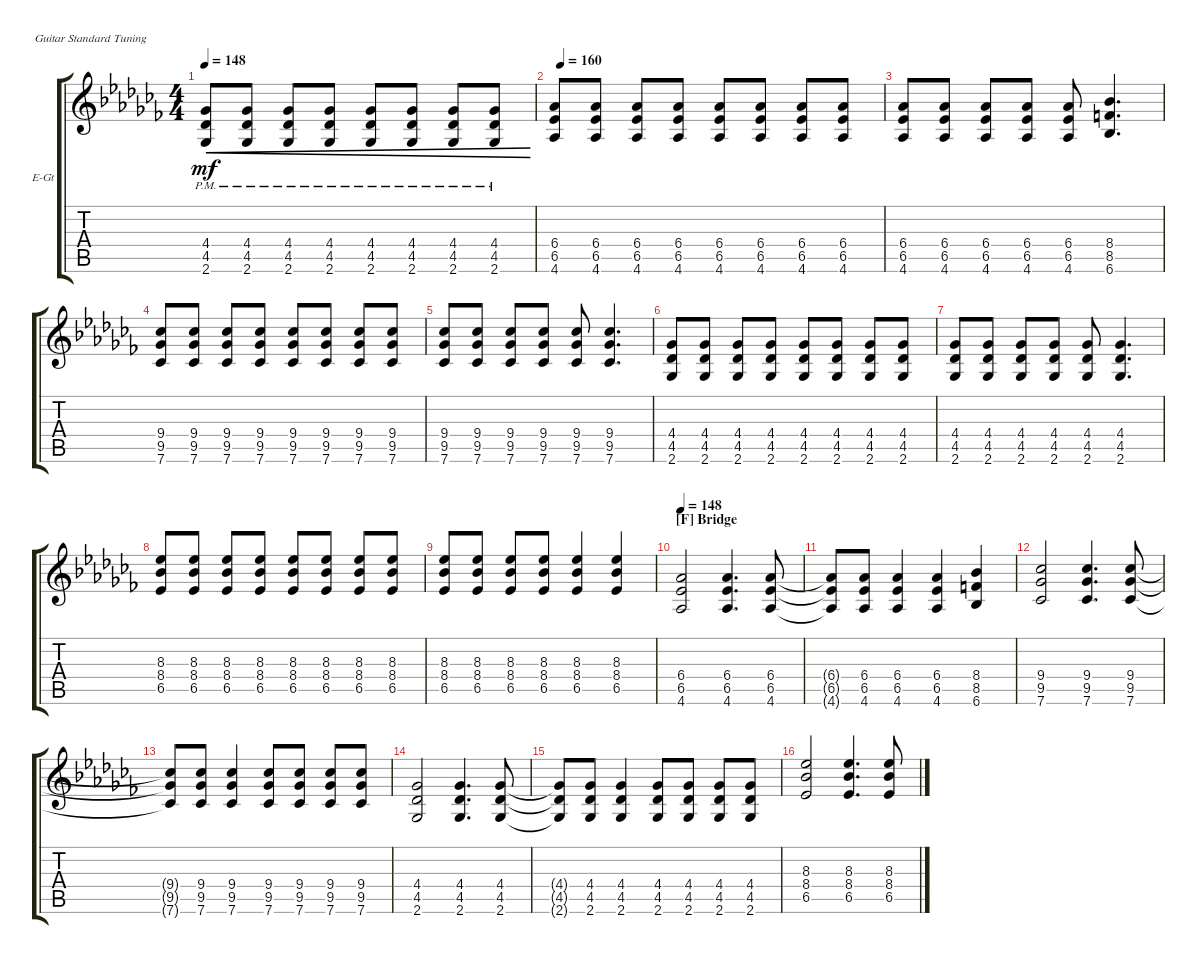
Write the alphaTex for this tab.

\defaultSystemsLayout 4
\bracketExtendMode groupsimilarinstruments
\firstSystemTrackNameOrientation horizontal
\otherSystemsTrackNameOrientation horizontal
\track ("Electric Guitar (Drive)" "E-Gt") {instrument overdrivenguitar}
\staff {score tabs}
\tuning (E4 B3 G3 D3 A2 E2)
\ts (4 4)
\tempo 148
\clef g2
\ks abminor
(2.6{pm} 4.5{pm} 4.4{pm}).8{cre dy mf} (2.6{pm} 4.5{pm} 4.4{pm}).8{cre} (2.6{pm} 4.5{pm} 4.4{pm}).8{cre} (2.6{pm} 4.5{pm} 4.4{pm}).8{cre} (2.6{pm} 4.5{pm} 4.4{pm}).8{cre} (2.6{pm} 4.5{pm} 4.4{pm}).8{cre} (2.6{pm} 4.5{pm} 4.4{pm}).8{cre} (2.6{pm} 4.5{pm} 4.4{pm}).8{cre} |
\tempo (160 0.0217391)
(4.6 6.5 6.4).8 (4.6 6.5 6.4).8 (4.6 6.5 6.4).8 (4.6 6.5 6.4).8 (4.6 6.5 6.4).8 (4.6 6.5 6.4).8 (4.6 6.5 6.4).8 (4.6 6.5 6.4).8 |
(4.6 6.5 6.4).8 (4.6 6.5 6.4).8 (4.6 6.5 6.4).8 (4.6 6.5 6.4).8 (4.6 6.5 6.4).8 (6.6 8.5 8.4).4{d} |
(7.6 9.5 9.4).8 (7.6 9.5 9.4).8 (7.6 9.5 9.4).8 (7.6 9.5 9.4).8 (7.6 9.5 9.4).8 (7.6 9.5 9.4).8 (7.6 9.5 9.4).8 (7.6 9.5 9.4).8 |
(7.6 9.5 9.4).8 (7.6 9.5 9.4).8 (7.6 9.5 9.4).8 (7.6 9.5 9.4).8 (7.6 9.5 9.4).8 (7.6 9.5 9.4).4{d} |
(2.6 4.5 4.4).8 (2.6 4.5 4.4).8 (2.6 4.5 4.4).8 (2.6 4.5 4.4).8 (2.6 4.5 4.4).8 (2.6 4.5 4.4).8 (2.6 4.5 4.4).8 (2.6 4.5 4.4).8 |
(2.6 4.5 4.4).8 (2.6 4.5 4.4).8 (2.6 4.5 4.4).8 (2.6 4.5 4.4).8 (2.6 4.5 4.4).8 (2.6 4.5 4.4).4{d} |
(6.5 8.4 8.3).8 (6.5 8.4 8.3).8 (6.5 8.4 8.3).8 (6.5 8.4 8.3).8 (6.5 8.4 8.3).8 (6.5 8.4 8.3).8 (6.5 8.4 8.3).8 (6.5 8.4 8.3).8 |
(6.5 8.4 8.3).8 (6.5 8.4 8.3).8 (6.5 8.4 8.3).8 (6.5 8.4 8.3).8 (6.5 8.4 8.3).4 (6.5 8.4 8.3).4 |
\section ("F" "Bridge")
\tempo (148 0.00625)
(4.6 6.5 6.4).2 (4.6 6.5 6.4).4{d} (4.6 6.5 6.4).8 |
(4.6{t} 6.5{t} 6.4{t}).8 (4.6 6.5 6.4).8 (4.6 6.5 6.4).4 (4.6 6.5 6.4).4 (6.6 8.5 8.4).4 |
(7.6 9.5 9.4).2 (7.6 9.5 9.4).4{d} (7.6 9.5 9.4).8 |
(9.4{t} 9.5{t} 7.6{t}).8 (9.4 9.5 7.6).8 (9.4 9.5 7.6).4 (9.4 9.5 7.6).8 (9.4 9.5 7.6).8 (9.4 9.5 7.6).8 (9.4 9.5 7.6).8 |
(2.6 4.5 4.4).2 (2.6 4.5 4.4).4{d} (2.6 4.5 4.4).8 |
(2.6{t} 4.5{t} 4.4{t}).8 (2.6 4.5 4.4).8 (2.6 4.5 4.4).4 (2.6 4.5 4.4).8 (2.6 4.5 4.4).8 (2.6 4.5 4.4).8 (2.6 4.5 4.4).8 |
(6.5 8.4 8.3).2 (6.5 8.4 8.3).4{d} (6.5 8.4 8.3).8
